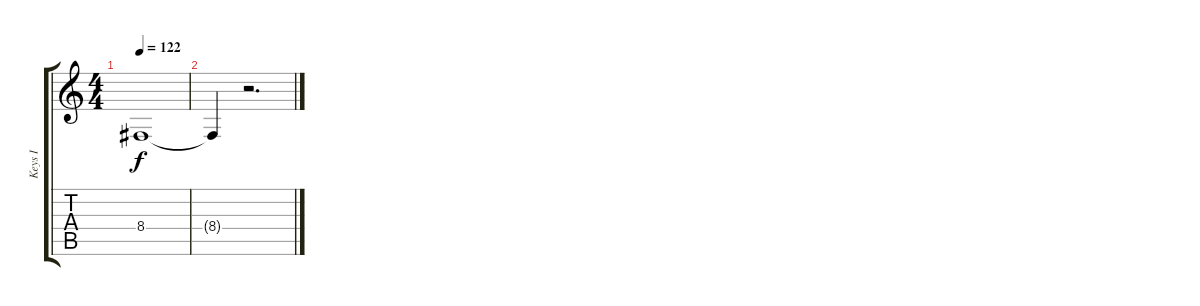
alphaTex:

\track ("Keys I" "Keys I") {instrument cello}
\staff {score tabs}
\tuning (C4 G3 Eb3 Bb2 F2 C2) {hide}
\ts (4 4)
\section ("" "")
\tempo 122
\clef g2
\ks c
8.4{t}.1{dy f volume 4} |
8.4{t}.4 r.2{d}
